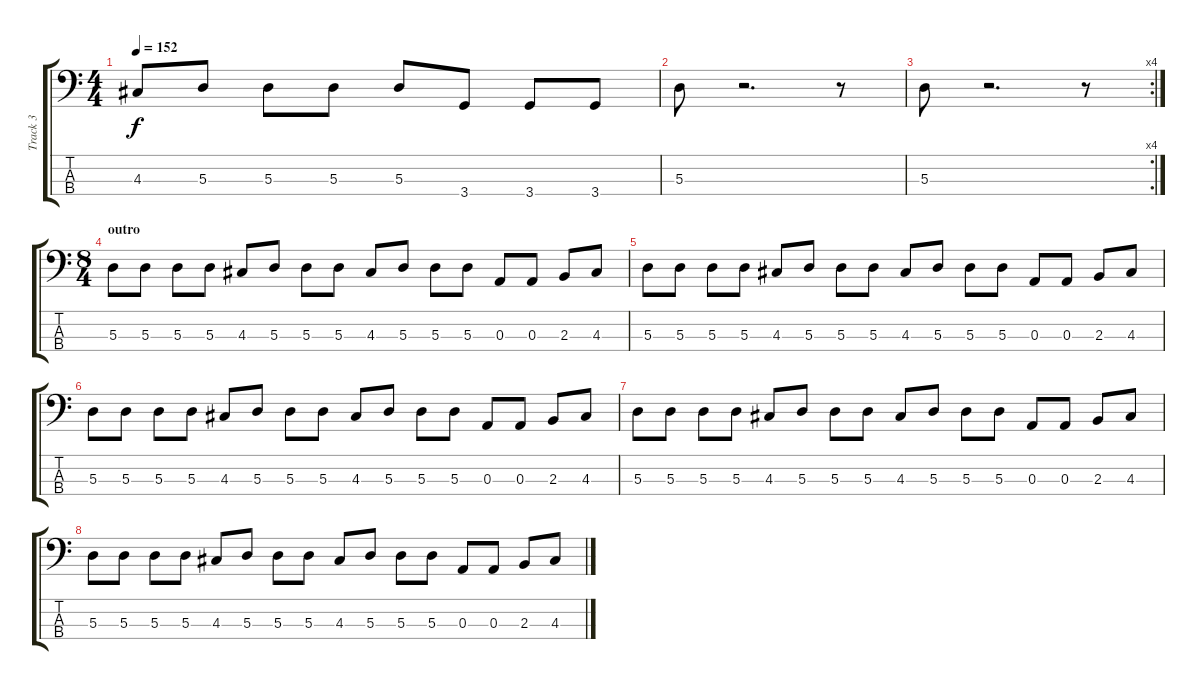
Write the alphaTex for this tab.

\track ("Track 3" "Track 3") {instrument electricbasspick}
\staff {score tabs}
\tuning (G2 D2 A1 E1) {hide}
\ts (4 4)
\tempo 152
\clef f4
\ks c
4.3.8{dy f} 5.3.8 5.3.8 5.3.8 5.3.8 3.4.8 3.4.8 3.4.8 |
5.3.8 r.2{d} r.8 |
\rc 4
5.3.8 r.2{d} r.8 |
\ts (8 4)
\section ("" "outro")
5.3.8 5.3.8 5.3.8 5.3.8 4.3.8 5.3.8 5.3.8 5.3.8 4.3.8 5.3.8 5.3.8 5.3.8 0.3.8 0.3.8 2.3.8 4.3.8 |
5.3.8 5.3.8 5.3.8 5.3.8 4.3.8 5.3.8 5.3.8 5.3.8 4.3.8 5.3.8 5.3.8 5.3.8 0.3.8 0.3.8 2.3.8 4.3.8 |
5.3.8{volume 15} 5.3.8 5.3.8 5.3.8 4.3.8 5.3.8 5.3.8 5.3.8 4.3.8{volume 14} 5.3.8 5.3.8 5.3.8 0.3.8 0.3.8 2.3.8 4.3.8 |
5.3.8 5.3.8 5.3.8 5.3.8 4.3.8 5.3.8 5.3.8 5.3.8 4.3.8 5.3.8 5.3.8 5.3.8 0.3.8 0.3.8 2.3.8 4.3.8 |
5.3.8 5.3.8 5.3.8 5.3.8 4.3.8 5.3.8 5.3.8 5.3.8 4.3.8 5.3.8 5.3.8 5.3.8 0.3.8 0.3.8 2.3.8 4.3.8
